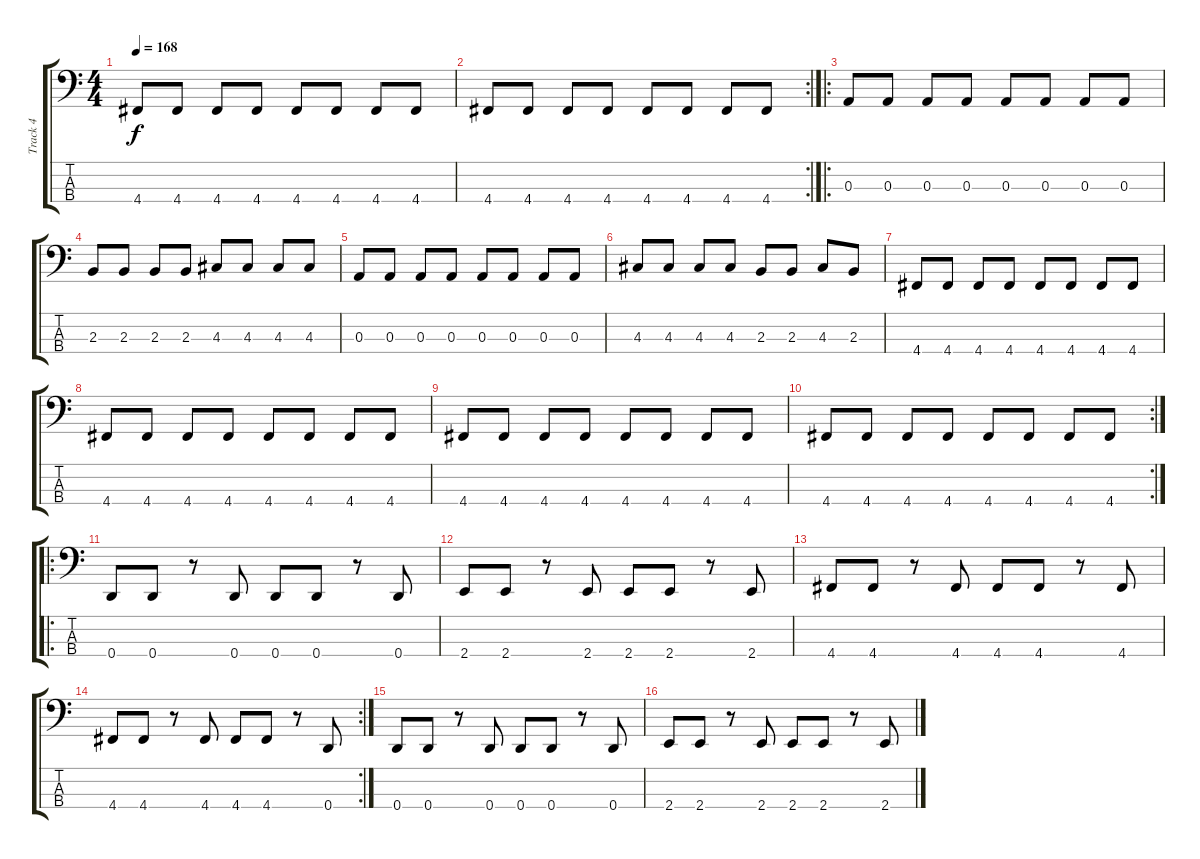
\track ("Track 4" "Track 4") {instrument electricbasspick}
\staff {score tabs}
\tuning (G2 D2 A1 D1) {hide}
\ts (4 4)
\tempo 168
\clef f4
\ks c
4.4.8{dy f} 4.4.8 4.4.8 4.4.8 4.4.8 4.4.8 4.4.8 4.4.8 |
\rc 2
4.4.8 4.4.8 4.4.8 4.4.8 4.4.8 4.4.8 4.4.8 4.4.8 |
\ro
0.3.8 0.3.8 0.3.8 0.3.8 0.3.8 0.3.8 0.3.8 0.3.8 |
2.3.8 2.3.8 2.3.8 2.3.8 4.3.8 4.3.8 4.3.8 4.3.8 |
0.3.8 0.3.8 0.3.8 0.3.8 0.3.8 0.3.8 0.3.8 0.3.8 |
4.3.8 4.3.8 4.3.8 4.3.8 2.3.8 2.3.8 4.3.8 2.3.8 |
4.4.8 4.4.8 4.4.8 4.4.8 4.4.8 4.4.8 4.4.8 4.4.8 |
4.4.8 4.4.8 4.4.8 4.4.8 4.4.8 4.4.8 4.4.8 4.4.8 |
4.4.8 4.4.8 4.4.8 4.4.8 4.4.8 4.4.8 4.4.8 4.4.8 |
\rc 2
4.4.8 4.4.8 4.4.8 4.4.8 4.4.8 4.4.8 4.4.8 4.4.8 |
\ro
0.4.8 0.4.8 r.8 0.4.8 0.4.8 0.4.8 r.8 0.4.8 |
2.4.8 2.4.8 r.8 2.4.8 2.4.8 2.4.8 r.8 2.4.8 |
4.4.8 4.4.8 r.8 4.4.8 4.4.8 4.4.8 r.8 4.4.8 |
\rc 2
4.4.8 4.4.8 r.8 4.4.8 4.4.8 4.4.8 r.8 0.4.8 |
0.4.8 0.4.8 r.8 0.4.8 0.4.8 0.4.8 r.8 0.4.8 |
2.4.8 2.4.8 r.8 2.4.8 2.4.8 2.4.8 r.8 2.4.8
